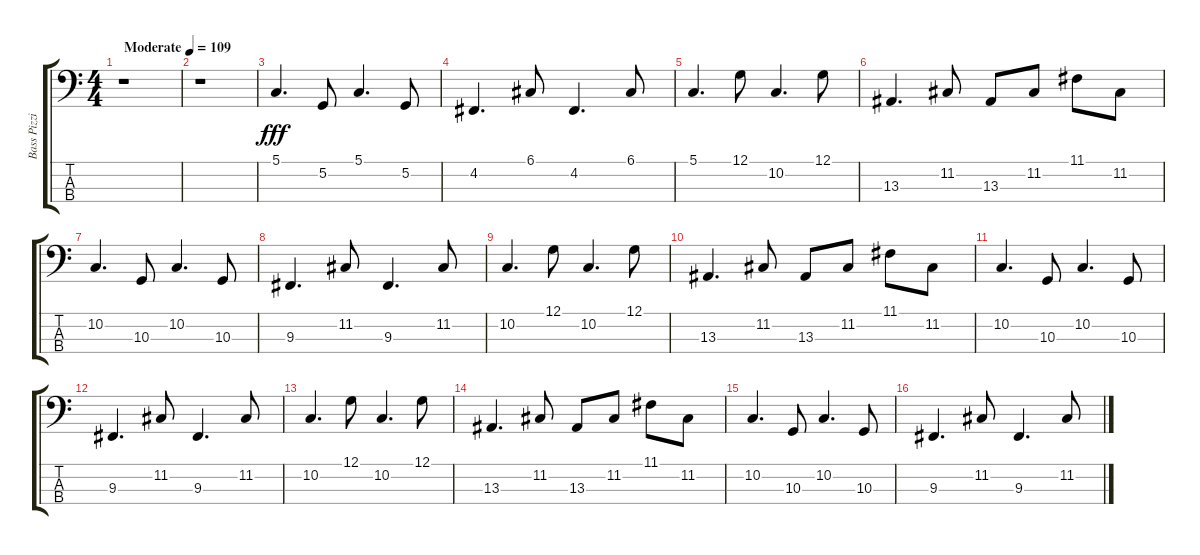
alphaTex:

\track ("Bass Pizzicato" "Bass Pizzi") {instrument pizzicatostrings}
\staff {score tabs}
\tuning (G2 D2 A1 E1) {hide}
\ts (4 4)
\tempo (109 "Moderate")
\clef f4
\ks c
r.1{dy fff instrument pizzicatostrings} |
r.1 |
5.1.4{d} 5.2.8 5.1.4{d} 5.2.8 |
4.2.4{d} 6.1.8 4.2.4{d} 6.1.8 |
5.1.4{d} 12.1.8 10.2.4{d} 12.1.8 |
13.3.4{d} 11.2.8 13.3.8 11.2.8 11.1.8 11.2.8 |
10.2.4{d} 10.3.8 10.2.4{d} 10.3.8 |
9.3.4{d} 11.2.8 9.3.4{d} 11.2.8 |
10.2.4{d} 12.1.8 10.2.4{d} 12.1.8 |
13.3.4{d} 11.2.8 13.3.8 11.2.8 11.1.8 11.2.8 |
10.2.4{d} 10.3.8 10.2.4{d} 10.3.8 |
9.3.4{d} 11.2.8 9.3.4{d} 11.2.8 |
10.2.4{d} 12.1.8 10.2.4{d} 12.1.8 |
13.3.4{d} 11.2.8 13.3.8 11.2.8 11.1.8 11.2.8 |
10.2.4{d} 10.3.8 10.2.4{d} 10.3.8 |
9.3.4{d} 11.2.8 9.3.4{d} 11.2.8
